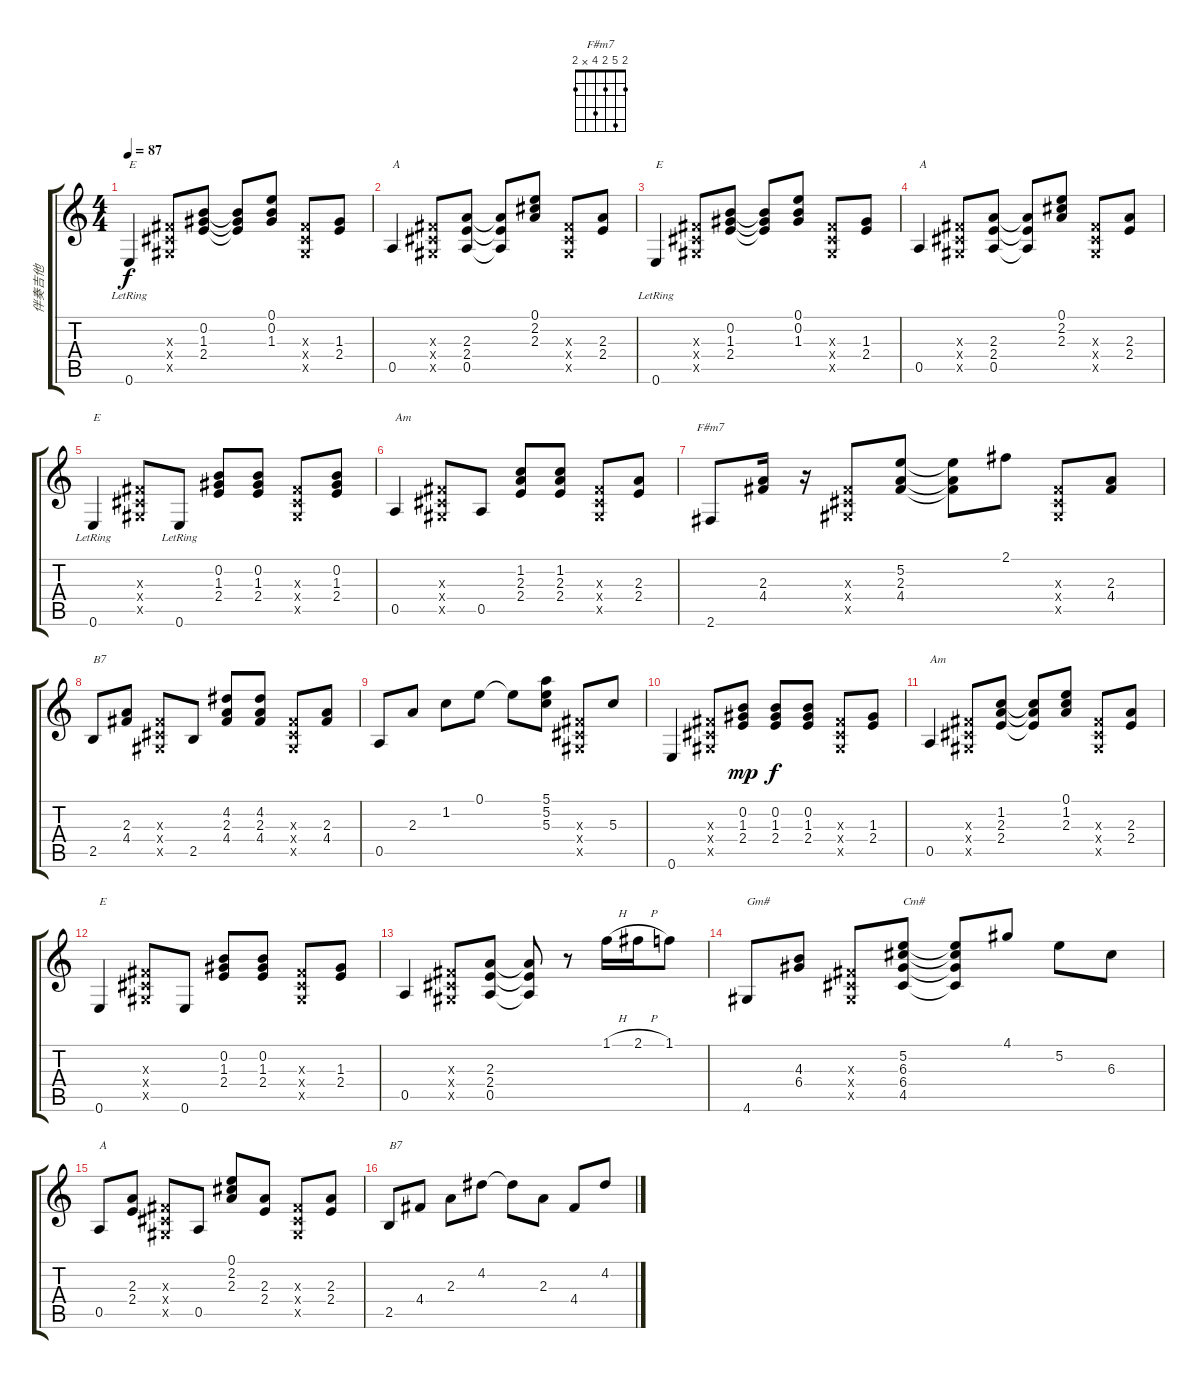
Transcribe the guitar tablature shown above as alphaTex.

\track ("伴奏吉他" "伴奏吉他") {instrument acousticguitarsteel}
\staff {score tabs}
\tuning (E4 B3 G3 D3 A2 E2) {hide}
\chord ("F#m7" 2 5 2 4 x 2)
\ts (4 4)
\tempo 87
\clef g2
\ks c
0.6{lr}.4{txt "E" dy f} (-1.3{x} -1.4{x} -1.5{x}).8 (0.2 1.3 2.4).8 (0.2{t} 1.3{t} 2.4{t}).8 (0.1 0.2 1.3).8 (-1.3{x} -1.4{x} -1.5{x}).8 (1.3 2.4).8 |
0.5.4{txt "A"} (-1.3{x} -1.4{x} -1.5{x}).8 (2.3 2.4 0.5).8 (2.3{t} 2.4{t} 0.5{t}).8 (0.1 2.2 2.3).8 (-1.3{x} -1.4{x} -1.5{x}).8 (2.3 2.4).8 |
0.6{lr}.4{txt "E"} (-1.3{x} -1.4{x} -1.5{x}).8 (0.2 1.3 2.4).8 (0.2{t} 1.3{t} 2.4{t}).8 (0.1 0.2 1.3).8 (-1.3{x} -1.4{x} -1.5{x}).8 (1.3 2.4).8 |
0.5.4{txt "A"} (-1.3{x} -1.4{x} -1.5{x}).8 (2.3 2.4 0.5).8 (2.3{t} 2.4{t} 0.5{t}).8 (0.1 2.2 2.3).8 (-1.3{x} -1.4{x} -1.5{x}).8 (2.3 2.4).8 |
0.6{lr}.4{txt "E"} (-1.3{x} -1.4{x} -1.5{x}).8 0.6{lr}.8 (0.2 1.3 2.4).8 (0.2 1.3 2.4).8 (-1.3{x} -1.4{x} -1.5{x}).8 (0.2 1.3 2.4).8 |
0.5.4{txt "Am"} (-1.3{x} -1.4{x} -1.5{x}).8 0.5.8 (1.2 2.3 2.4).8 (1.2 2.3 2.4).8 (-1.3{x} -1.4{x} -1.5{x}).8 (2.3 2.4).8 |
2.6.8{ch "F#m7"} (2.3 4.4).16 r.16 (-1.3{x} -1.4{x} -1.5{x}).8 (5.2 2.3 4.4).8 (5.2{t} 2.3{t} 4.4{t}).8 2.1.8 (-1.3{x} -1.4{x} -1.5{x}).8 (2.3 4.4).8 |
2.5.8{txt "B7"} (2.3 4.4).8 (-1.3{x} -1.4{x} -1.5{x}).8 2.5.8 (4.2 2.3 4.4).8 (4.2 2.3 4.4).8 (-1.3{x} -1.4{x} -1.5{x}).8 (2.3 4.4).8 |
0.5.8 2.3.8 1.2.8 0.1.8 0.1{t}.8 (5.1 5.2 5.3).8 (-1.3{x} -1.4{x} -1.5{x}).8 5.3.8 |
0.6.4 (-1.3{x} -1.4{x} -1.5{x}).8 (0.2 1.3 2.4).8{dy mp} (0.2 1.3 2.4).8{dy f} (0.2 1.3 2.4).8 (-1.3{x} -1.4{x} -1.5{x}).8 (1.3 2.4).8 |
0.5.4{txt "Am"} (-1.3{x} -1.4{x} -1.5{x}).8 (1.2 2.3 2.4).8 (1.2{t} 2.3{t} 2.4{t}).8 (0.1 1.2 2.3).8 (-1.3{x} -1.4{x} -1.5{x}).8 (2.3 2.4).8 |
0.6.4{txt "E"} (-1.3{x} -1.4{x} -1.5{x}).8 0.6.8 (0.2 1.3 2.4).8 (0.2 1.3 2.4).8 (-1.3{x} -1.4{x} -1.5{x}).8 (1.3 2.4).8 |
0.5.4 (-1.3{x} -1.4{x} -1.5{x}).8 (2.3 2.4 0.5).8 (2.3{t} 2.4{t} 0.5{t}).8 r.8 1.1{h}.16 2.1{h}.16 1.1.8 |
4.6.8{txt "Gm#"} (4.3 6.4).8 (-1.3{x} -1.4{x} -1.5{x}).8 (5.2 6.3 6.4 4.5).8{txt "Cm#"} (5.2{t} 6.3{t} 6.4{t} 4.5{t}).8 4.1.8 5.2.8 6.3.8 |
0.5.8{txt "A"} (2.3 2.4).8 (-1.3{x} -1.4{x} -1.5{x}).8 0.5.8 (0.1 2.2 2.3).8 (2.3 2.4).8 (-1.3{x} -1.4{x} -1.5{x}).8 (2.3 2.4).8 |
2.5.8{txt "B7"} 4.4.8 2.3.8 4.2.8 4.2{t}.8 2.3.8 4.4.8 4.2.8
